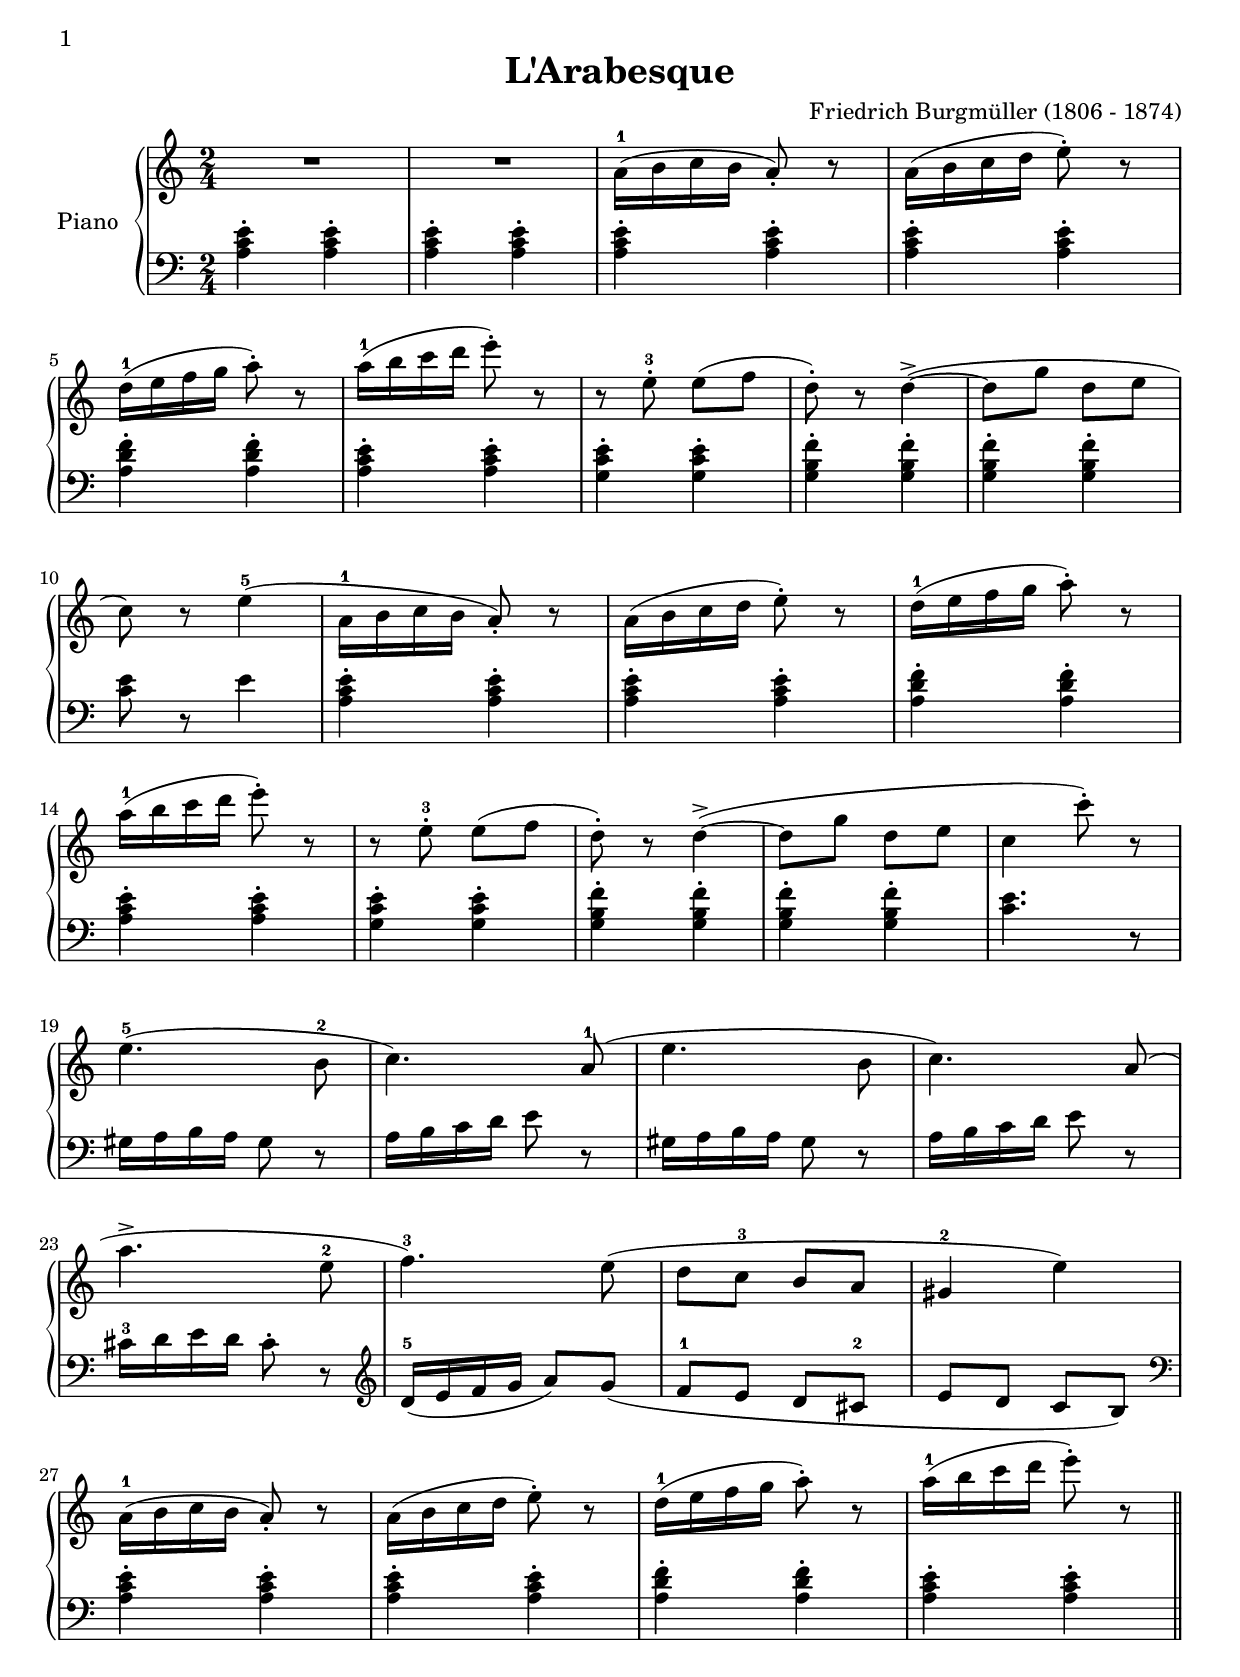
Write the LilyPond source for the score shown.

\version "2.20"

\header {
  title = 	"L'Arabesque"
  composer =	"Friedrich Burgmüller (1806 - 1874)"
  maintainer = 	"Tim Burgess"
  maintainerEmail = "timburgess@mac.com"
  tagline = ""
}

\paper {
    oddHeaderMarkup = \markup {
        \fill-line
        {
          \fromproperty #'page:page-number-string                   %% left
          \on-the-fly #not-first-page \fromproperty #'header:title  %% center
          " "                                                       %% right
         }
    }
    evenHeaderMarkup = \oddHeaderMarkup
}

global = {
  \key c \major
  \numericTimeSignature \time 2/4
  %\tempo 4 = 96
}

countin = {
  \new DrumStaff {
     \drummode {
        cl4 cl cl cl |
     }
  }
}

primaryone = \relative g' {
  a16-1( b16 c16 b16 a8-.) r8 |
}

primaryonenoslur = \relative g' {
  a16-1 b16 c16 b16 a8-.) r8 |
}

primarytwo = \relative g' {
  a16( b16 c16 d16 e8-.) r8 |
}

primarythree = \relative g'' {
  d16(-1 e16 f16 g16 a8-.) r8 |
}

primaryfour = \relative g'' {
  a16-1( b16 c16 d16 e8-.) r8 |
}

secondaryonetwo = \relative g'' {
  r8 e8-.-3 e8( f8 d8-.) r8 d4~(-> d8 g8 d8 e8 
}

secondarythree = \relative g' {
  c8) r8 e4(-5
}

bridge = \relative g' {
  \clef "treble"
  d16(-5 e16 f16 g16 a8) g8( | f8-1 e8 d8 cis8-2 | e8 d8 c8 b8) |
  \clef "bass"
}

aminor = \relative g { <a c e>4-. <a c e>4-. }
dminor = \relative g { <a d f>4-. <a d f>4-. }
cmajor = \relative g { <g c e>4-. <g c e>4-. }
gseven = \relative g { <g b f'>4-. <g b f'>4-. }

rh =  {
  \clef "treble"
  \relative g {
  R2*2
  \primaryone \primarytwo \break
  \primarythree \primaryfour
  \secondaryonetwo \break
  \secondarythree \primaryonenoslur \primarytwo \primarythree \break
  \primaryfour \secondaryonetwo c'4 c'8)-. r8 | \break
  % measure 19
  e,4.(-5 b8-2 | c4.) a8(-1 | e'4. b8 | c4.) a8( | \break
  a'4.-> e8-2 | f4.)-3 e8( |
  d8 c8-3 b8 a8 | gis4-2 e'4) | \break
  \primaryone \primarytwo \primarythree \primaryfour

    \bar "||"
  }
}

lh =  {
  \clef "bass"
  \relative g {
  \aminor \aminor \aminor \aminor \dminor \aminor
  \cmajor \gseven \gseven
  <c e>8 r8 e4 |
  \aminor \aminor \dminor \aminor
  \cmajor \gseven \gseven <c e>4. r8 |
  gis16 a16 b16 a16 gis8 r8 |
  a16 b16 c16 d16 e8 r8 |
  gis,16 a16 b16 a16 gis8 r8 | %repeat
  a16 b16 c16 d16 e8 r8 | %repeat
  % measure 19
  cis16-3 d16 e16 d16 cis8-. r8 |
  \bridge
  \aminor \aminor \dminor \aminor |

  }
}

piano = {
   \context PianoStaff \with { instrumentName = "Piano" } << 
      \context Staff = "rh" <<
        \global
        \rh
      >>
      \context Staff = "lh" <<
        \global
        \lh
      >>
    >>
}

%PDF
\score {
  \piano
  \layout { }
}

% MIDI
\score {
   {
     \countin
     \piano
   }
   \midi { }
}

